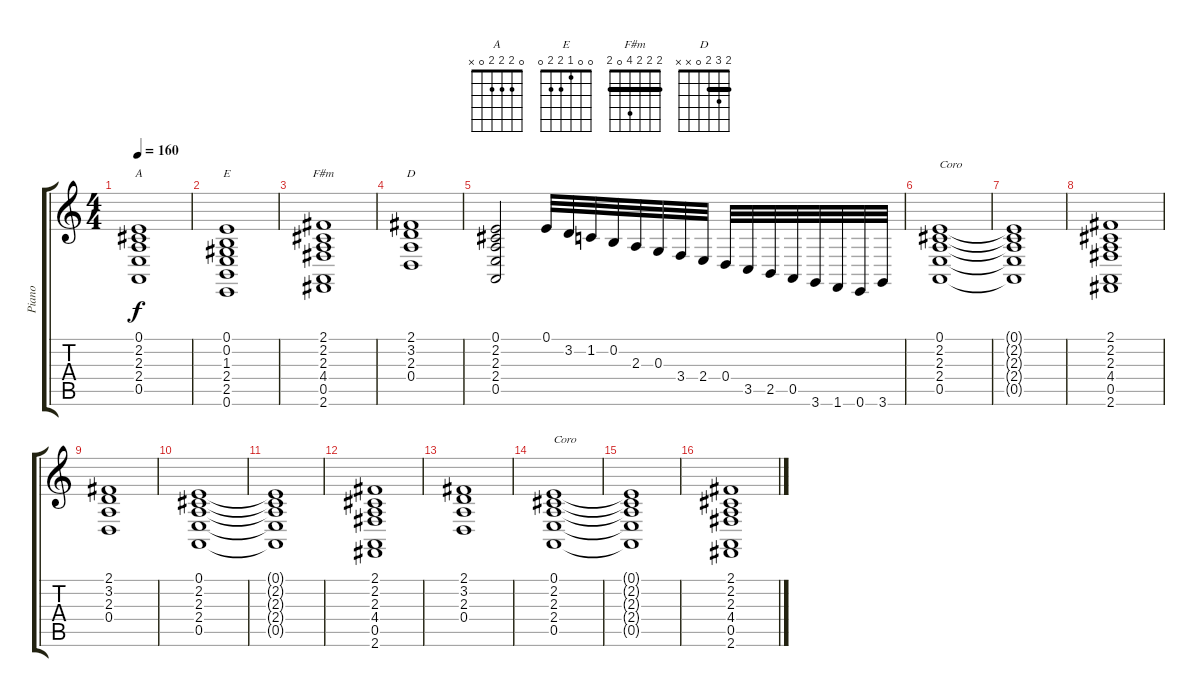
\track ("Piano" "Piano") {instrument drawbarorgan}
\staff {score tabs}
\tuning (E4 B3 G3 D3 A2 E2) {hide}
\chord ("A" 0 2 2 2 0 x)
\chord ("E" 0 0 1 2 2 0)
\chord ("F#m" 2 2 2 4 0 2) {barre 2}
\chord ("D" 2 3 2 0 x x) {barre 2}
\ts (4 4)
\tempo 160
\clef g2
\ks c
(0.1 2.2 2.3 2.4 0.5).1{ch "A" dy f} |
(0.1 0.2 1.3 2.4 2.5 0.6).1{ch "E"} |
(2.1 2.2 2.3 4.4 0.5 2.6).1{ch "F#m"} |
(2.1 3.2 2.3 0.4).1{ch "D"} |
(0.1 2.2 2.3 2.4 0.5).2 0.1.32{volume 16 instrument harmonica} 3.2.32 1.2.32 0.2.32 2.3.32 0.3.32 3.4.32 2.4.32 0.4.32 3.5.32 2.5.32 0.5.32 3.6.32 1.6.32 0.6.32 3.6.32 |
(0.1 2.2 2.3 2.4 0.5).1{txt "Coro" instrument drawbarorgan} |
(0.1{t} 2.2{t} 2.3{t} 2.4{t} 0.5{t}).1 |
(2.1 2.2 2.3 4.4 0.5 2.6).1 |
(2.1 3.2 2.3 0.4).1 |
(0.1 2.2 2.3 2.4 0.5).1 |
(0.1{t} 2.2{t} 2.3{t} 2.4{t} 0.5{t}).1 |
(2.1 2.2 2.3 4.4 0.5 2.6).1 |
(2.1 3.2 2.3 0.4).1 |
(0.1 2.2 2.3 2.4 0.5).1{txt "Coro"} |
(0.1{t} 2.2{t} 2.3{t} 2.4{t} 0.5{t}).1 |
(2.1 2.2 2.3 4.4 0.5 2.6).1
